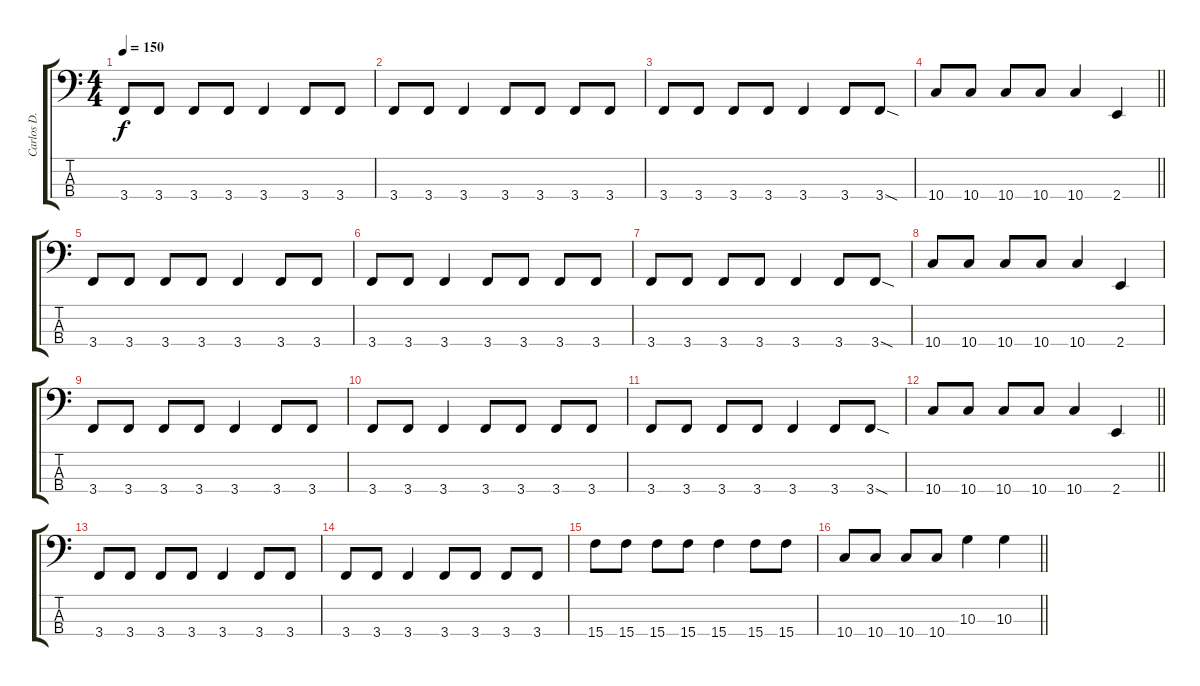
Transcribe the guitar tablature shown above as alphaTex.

\track ("Carlos D." "Carlos D.") {instrument electricbasspick}
\staff {score tabs}
\tuning (G2 D2 A1 D1) {hide}
\ts (4 4)
\tempo 150
\clef f4
\ks c
3.4.8{dy f} 3.4.8 3.4.8 3.4.8 3.4.4 3.4.8 3.4.8 |
3.4.8 3.4.8 3.4.4 3.4.8 3.4.8 3.4.8 3.4.8 |
3.4.8 3.4.8 3.4.8 3.4.8 3.4.4 3.4.8 3.4{sod}.8 |
\barLineRight lightlight
10.4.8 10.4.8 10.4.8 10.4.8 10.4.4 2.4.4 |
3.4.8 3.4.8 3.4.8 3.4.8 3.4.4 3.4.8 3.4.8 |
3.4.8 3.4.8 3.4.4 3.4.8 3.4.8 3.4.8 3.4.8 |
3.4.8 3.4.8 3.4.8 3.4.8 3.4.4 3.4.8 3.4{sod}.8 |
10.4.8 10.4.8 10.4.8 10.4.8 10.4.4 2.4.4 |
3.4.8 3.4.8 3.4.8 3.4.8 3.4.4 3.4.8 3.4.8 |
3.4.8 3.4.8 3.4.4 3.4.8 3.4.8 3.4.8 3.4.8 |
3.4.8 3.4.8 3.4.8 3.4.8 3.4.4 3.4.8 3.4{sod}.8 |
\barLineRight lightlight
10.4.8 10.4.8 10.4.8 10.4.8 10.4.4 2.4.4 |
3.4.8 3.4.8 3.4.8 3.4.8 3.4.4 3.4.8 3.4.8 |
3.4.8 3.4.8 3.4.4 3.4.8 3.4.8 3.4.8 3.4.8 |
15.4.8 15.4.8 15.4.8 15.4.8 15.4.4 15.4.8 15.4.8 |
\barLineRight lightlight
10.4.8 10.4.8 10.4.8 10.4.8 10.3.4 10.3.4
